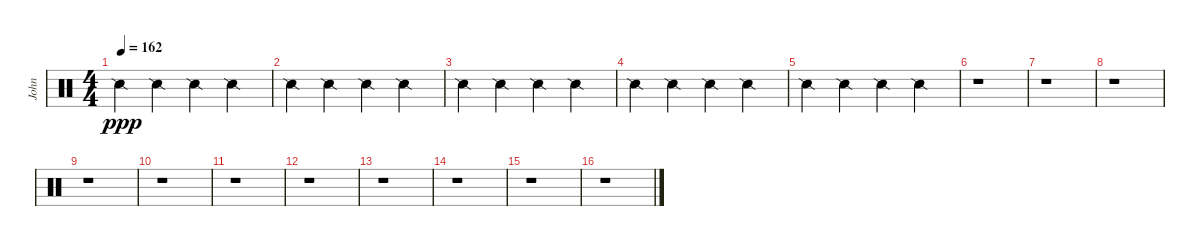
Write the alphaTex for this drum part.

\track ("John" "John") {instrument percussion}
\staff {score}
\articulation defaults
\ts (4 4)
\tempo 162
\clef neutral
\ks c "Snare (side stick) 2".4{dy ppp volume 6} "Snare (side stick) 2".4 "Snare (side stick) 2".4 "Snare (side stick) 2".4
|
"Snare (side stick) 2".4 "Snare (side stick) 2".4 "Snare (side stick) 2".4 "Snare (side stick) 2".4 |
"Snare (side stick) 2".4 "Snare (side stick) 2".4 "Snare (side stick) 2".4 "Snare (side stick) 2".4 |
"Snare (side stick) 2".4 "Snare (side stick) 2".4 "Snare (side stick) 2".4 "Snare (side stick) 2".4 |
"Snare (side stick) 2".4 "Snare (side stick) 2".4 "Snare (side stick) 2".4 "Snare (side stick) 2".4 |
r.1{volume 13} |
r.1 |
r.1 |
r.1 |
r.1 |
r.1 |
r.1 |
r.1 |
r.1 |
r.1 |
r.1
